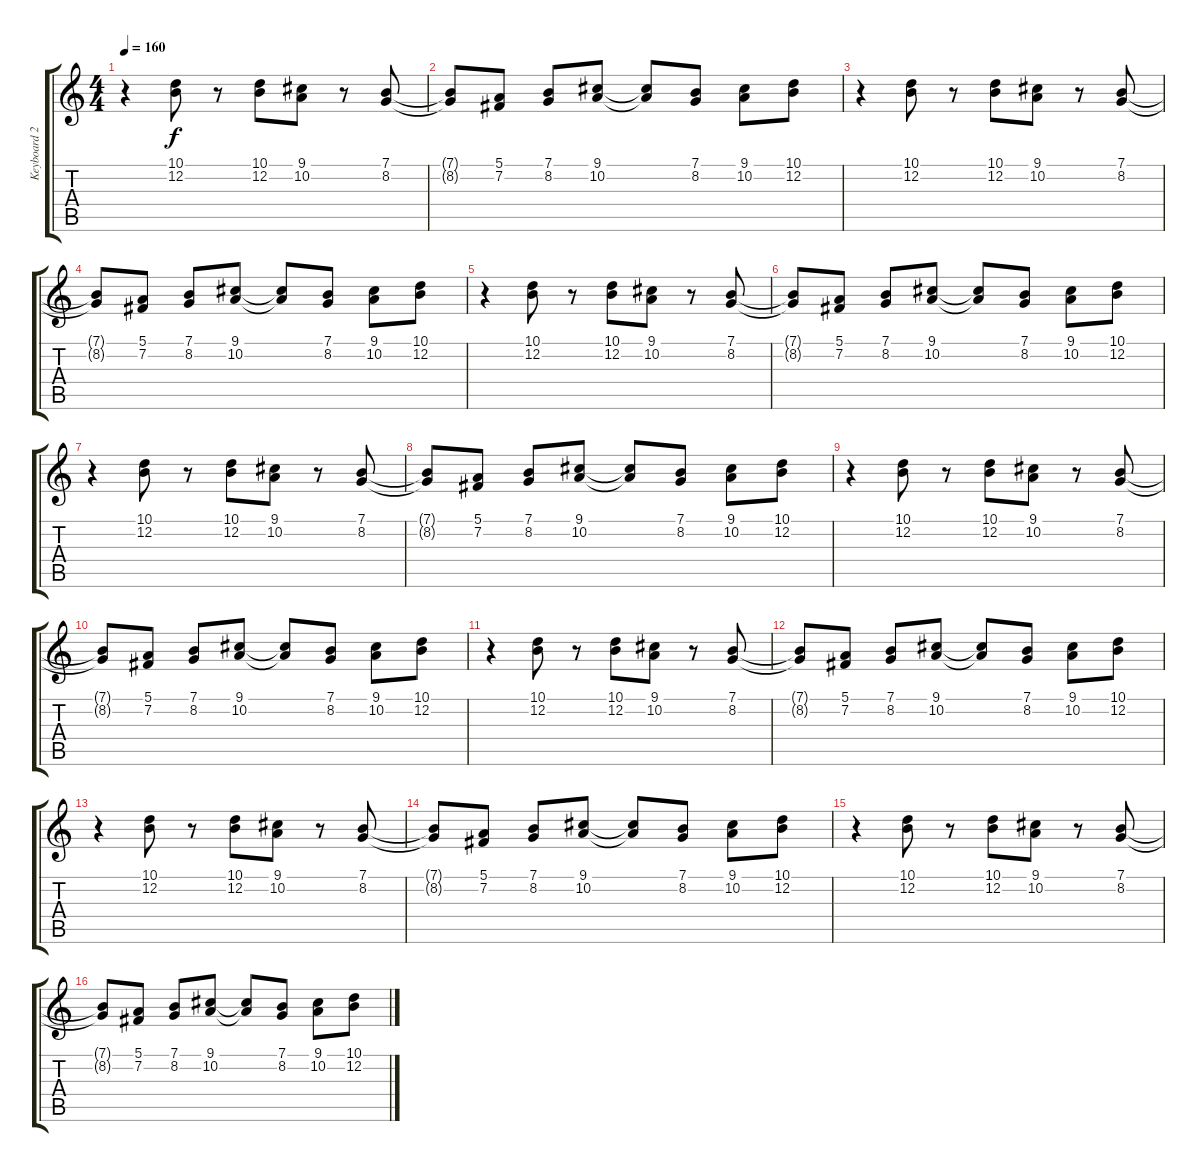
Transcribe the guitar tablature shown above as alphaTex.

\track ("Keyboard 2" "Keyboard 2") {instrument synthstrings1}
\staff {score tabs}
\tuning (E4 B3 G3 D3 A2 E2) {hide}
\ts (4 4)
\section ("" "")
\tempo 160
\clef g2
\ks c
r.4{dy f} (10.1 12.2).8 r.8 (10.1 12.2).8 (9.1 10.2).8 r.8 (7.1 8.2).8 |
(7.1{t} 8.2{t}).8 (5.1 7.2).8 (7.1 8.2).8 (9.1 10.2).8 (9.1{t} 10.2{t}).8 (7.1 8.2).8 (9.1 10.2).8 (10.1 12.2).8 |
r.4 (10.1 12.2).8 r.8 (10.1 12.2).8 (9.1 10.2).8 r.8 (7.1 8.2).8 |
(7.1{t} 8.2{t}).8 (5.1 7.2).8 (7.1 8.2).8 (9.1 10.2).8 (9.1{t} 10.2{t}).8 (7.1 8.2).8 (9.1 10.2).8 (10.1 12.2).8 |
r.4 (10.1 12.2).8 r.8 (10.1 12.2).8 (9.1 10.2).8 r.8 (7.1 8.2).8 |
(7.1{t} 8.2{t}).8 (5.1 7.2).8 (7.1 8.2).8 (9.1 10.2).8 (9.1{t} 10.2{t}).8 (7.1 8.2).8 (9.1 10.2).8 (10.1 12.2).8 |
r.4 (10.1 12.2).8 r.8 (10.1 12.2).8 (9.1 10.2).8 r.8 (7.1 8.2).8 |
(7.1{t} 8.2{t}).8 (5.1 7.2).8 (7.1 8.2).8 (9.1 10.2).8 (9.1{t} 10.2{t}).8 (7.1 8.2).8 (9.1 10.2).8 (10.1 12.2).8 |
r.4 (10.1 12.2).8 r.8 (10.1 12.2).8 (9.1 10.2).8 r.8 (7.1 8.2).8 |
(7.1{t} 8.2{t}).8 (5.1 7.2).8 (7.1 8.2).8 (9.1 10.2).8 (9.1{t} 10.2{t}).8 (7.1 8.2).8 (9.1 10.2).8 (10.1 12.2).8 |
r.4 (10.1 12.2).8 r.8 (10.1 12.2).8 (9.1 10.2).8 r.8 (7.1 8.2).8 |
(7.1{t} 8.2{t}).8 (5.1 7.2).8 (7.1 8.2).8 (9.1 10.2).8 (9.1{t} 10.2{t}).8 (7.1 8.2).8 (9.1 10.2).8 (10.1 12.2).8 |
r.4 (10.1 12.2).8 r.8 (10.1 12.2).8 (9.1 10.2).8 r.8 (7.1 8.2).8 |
(7.1{t} 8.2{t}).8 (5.1 7.2).8 (7.1 8.2).8 (9.1 10.2).8 (9.1{t} 10.2{t}).8 (7.1 8.2).8 (9.1 10.2).8 (10.1 12.2).8 |
r.4 (10.1 12.2).8 r.8 (10.1 12.2).8 (9.1 10.2).8 r.8 (7.1 8.2).8 |
(7.1{t} 8.2{t}).8 (5.1 7.2).8 (7.1 8.2).8 (9.1 10.2).8 (9.1{t} 10.2{t}).8 (7.1 8.2).8 (9.1 10.2).8 (10.1 12.2).8
